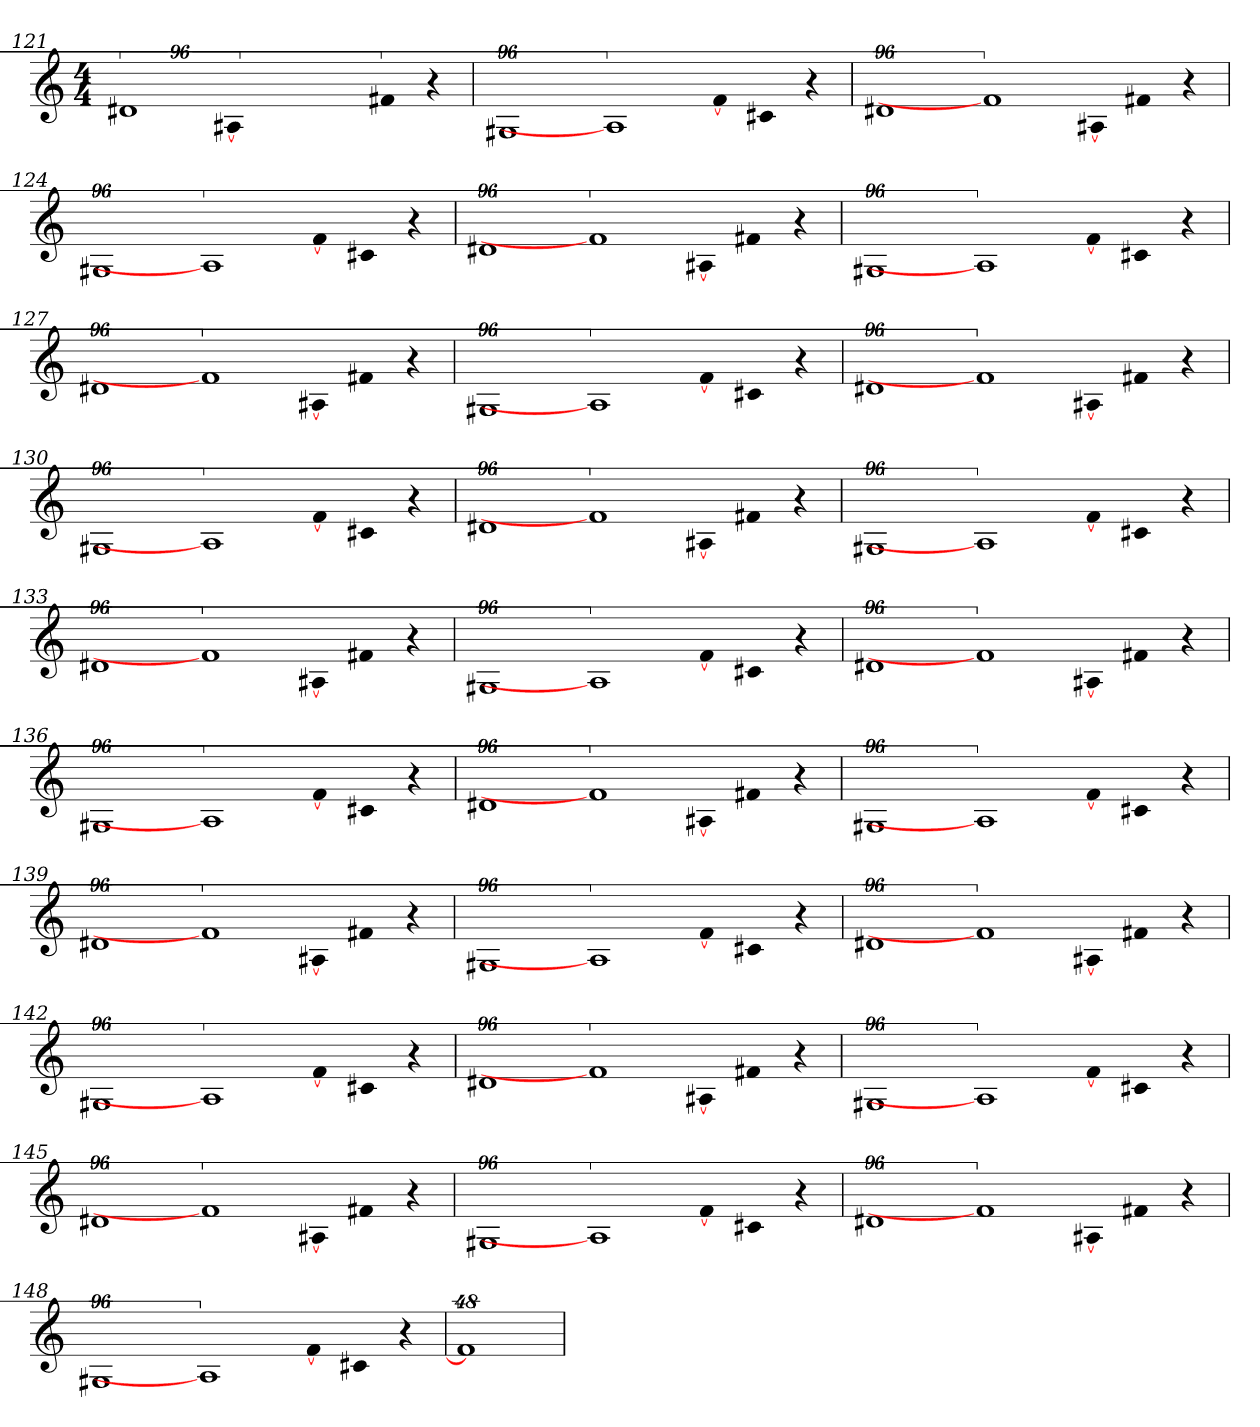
**kern	**text
*part1	*part1
*staff1	*staff1
*clefG2	*
*k[]	*
*M4/4	*
=121	=121
96%95d#	.
[96A#	.
48%47ryy	.
96%95f#	.
96r	.
=122	=122
96%95G#	.
48%47A#]	.
[96f	.
96%95c#	.
96r	.
=123	=123
96%95d#	.
48%47f]	.
[96A#	.
96%95f#	.
96r	.
=124	=124
96%95G#	.
48%47A#]	.
[96f	.
96%95c#	.
96r	.
=125	=125
96%95d#	.
48%47f]	.
[96A#	.
96%95f#	.
96r	.
=126	=126
96%95G#	.
48%47A#]	.
[96f	.
96%95c#	.
96r	.
=127	=127
96%95d#	.
48%47f]	.
[96A#	.
96%95f#	.
96r	.
=128	=128
96%95G#	.
48%47A#]	.
[96f	.
96%95c#	.
96r	.
=129	=129
96%95d#	.
48%47f]	.
[96A#	.
96%95f#	.
96r	.
=130	=130
96%95G#	.
48%47A#]	.
[96f	.
96%95c#	.
96r	.
=131	=131
96%95d#	.
48%47f]	.
[96A#	.
96%95f#	.
96r	.
=132	=132
96%95G#	.
48%47A#]	.
[96f	.
96%95c#	.
96r	.
=133	=133
96%95d#	.
48%47f]	.
[96A#	.
96%95f#	.
96r	.
=134	=134
96%95G#	.
48%47A#]	.
[96f	.
96%95c#	.
96r	.
=135	=135
96%95d#	.
48%47f]	.
[96A#	.
96%95f#	.
96r	.
=136	=136
96%95G#	.
48%47A#]	.
[96f	.
96%95c#	.
96r	.
=137	=137
96%95d#	.
48%47f]	.
[96A#	.
96%95f#	.
96r	.
=138	=138
96%95G#	.
48%47A#]	.
[96f	.
96%95c#	.
96r	.
=139	=139
96%95d#	.
48%47f]	.
[96A#	.
96%95f#	.
96r	.
=140	=140
96%95G#	.
48%47A#]	.
[96f	.
96%95c#	.
96r	.
=141	=141
96%95d#	.
48%47f]	.
[96A#	.
96%95f#	.
96r	.
=142	=142
96%95G#	.
48%47A#]	.
[96f	.
96%95c#	.
96r	.
=143	=143
96%95d#	.
48%47f]	.
[96A#	.
96%95f#	.
96r	.
=144	=144
96%95G#	.
48%47A#]	.
[96f	.
96%95c#	.
96r	.
=145	=145
96%95d#	.
48%47f]	.
[96A#	.
96%95f#	.
96r	.
=146	=146
96%95G#	.
48%47A#]	.
[96f	.
96%95c#	.
96r	.
=147	=147
96%95d#	.
48%47f]	.
[96A#	.
96%95f#	.
96r	.
=148	=148
96%95G#	.
48%47A#]	.
[96f	.
96%95c#	.
96r	.
=149	=149
48%47f]	.
=	=
*-	*-
